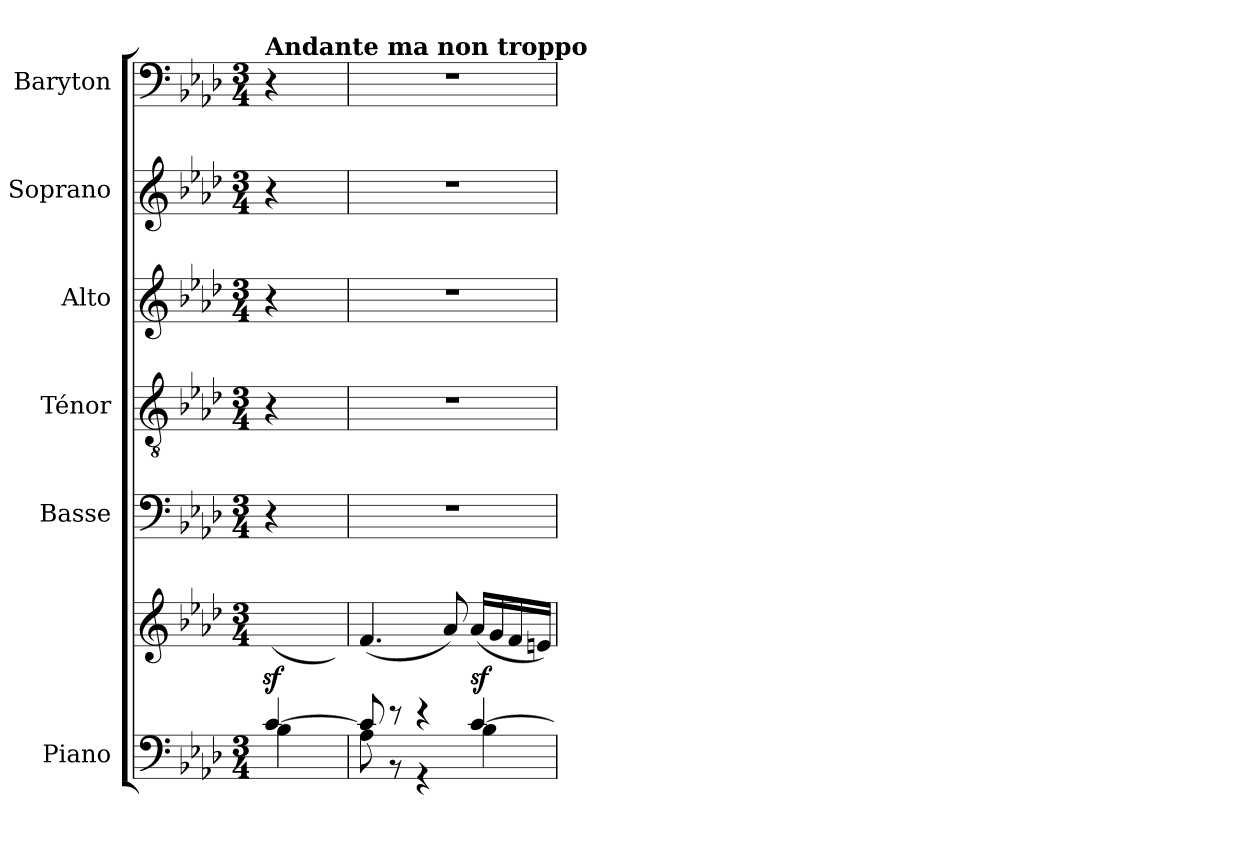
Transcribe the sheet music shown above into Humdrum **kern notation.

**kern	**kern	**dynam	**kern	**kern	**kern	**kern	**kern
*part6	*part6	*part6	*part5	*part4	*part3	*part2	*part1
*staff7	*staff6	*staff6/7	*staff5	*staff4	*staff3	*staff2	*staff1
*I"Piano	*	*	*I"Basse	*I"Ténor	*I"Alto	*I"Soprano	*I"Baryton
*I'Pno.	*	*	*I'B.	*I'T.	*I'Alt.	*I'So.	*I'Bar.
*clefF4	*clefG2	*	*clefF4	*clefGv2	*clefG2	*clefG2	*clefF4
*k[b-e-a-d-]	*k[b-e-a-d-]	*	*k[b-e-a-d-]	*k[b-e-a-d-]	*k[b-e-a-d-]	*k[b-e-a-d-]	*k[b-e-a-d-]
*M3/4	*M3/4	*	*M3/4	*M3/4	*M3/4	*M3/4	*M3/4
=	=	=	=	=	=	=	=
*^	*	*	*	*	*	*	*
!	!	!	!	!	!	!	!	!LO:TX:a:B:t=Andante ma non troppo
[4c/	4B-\	(8.gz</Lyy	.	4r	4r	4r	4r	4r
.	.	32f/LL	.	.	.	.	.	.
.	.	32en/JJJ)	.	.	.	.	.	.
=1	=1	=1	=1	=1	=1	=1	=1	=1
8c/]	8A-\	(4.f/	.	2.r	2.r	2.r	2.r	2.r
8r	8r	.	.	.	.	.	.	.
4r	4r	.	.	.	.	.	.	.
.	.	8a-/)	.	.	.	.	.	.
!	!	!	!LO:DY:a=2	!	!	!	!	!
[4c/	4B-\	(16a-/LL	sf	.	.	.	.	.
.	.	16g/	.	.	.	.	.	.
.	.	16f/	.	.	.	.	.	.
.	.	16en/JJ)	.	.	.	.	.	.
*v	*v	*	*	*	*	*	*	*
=	=	=	=	=	=	=	=
*-	*-	*-	*-	*-	*-	*-	*-
